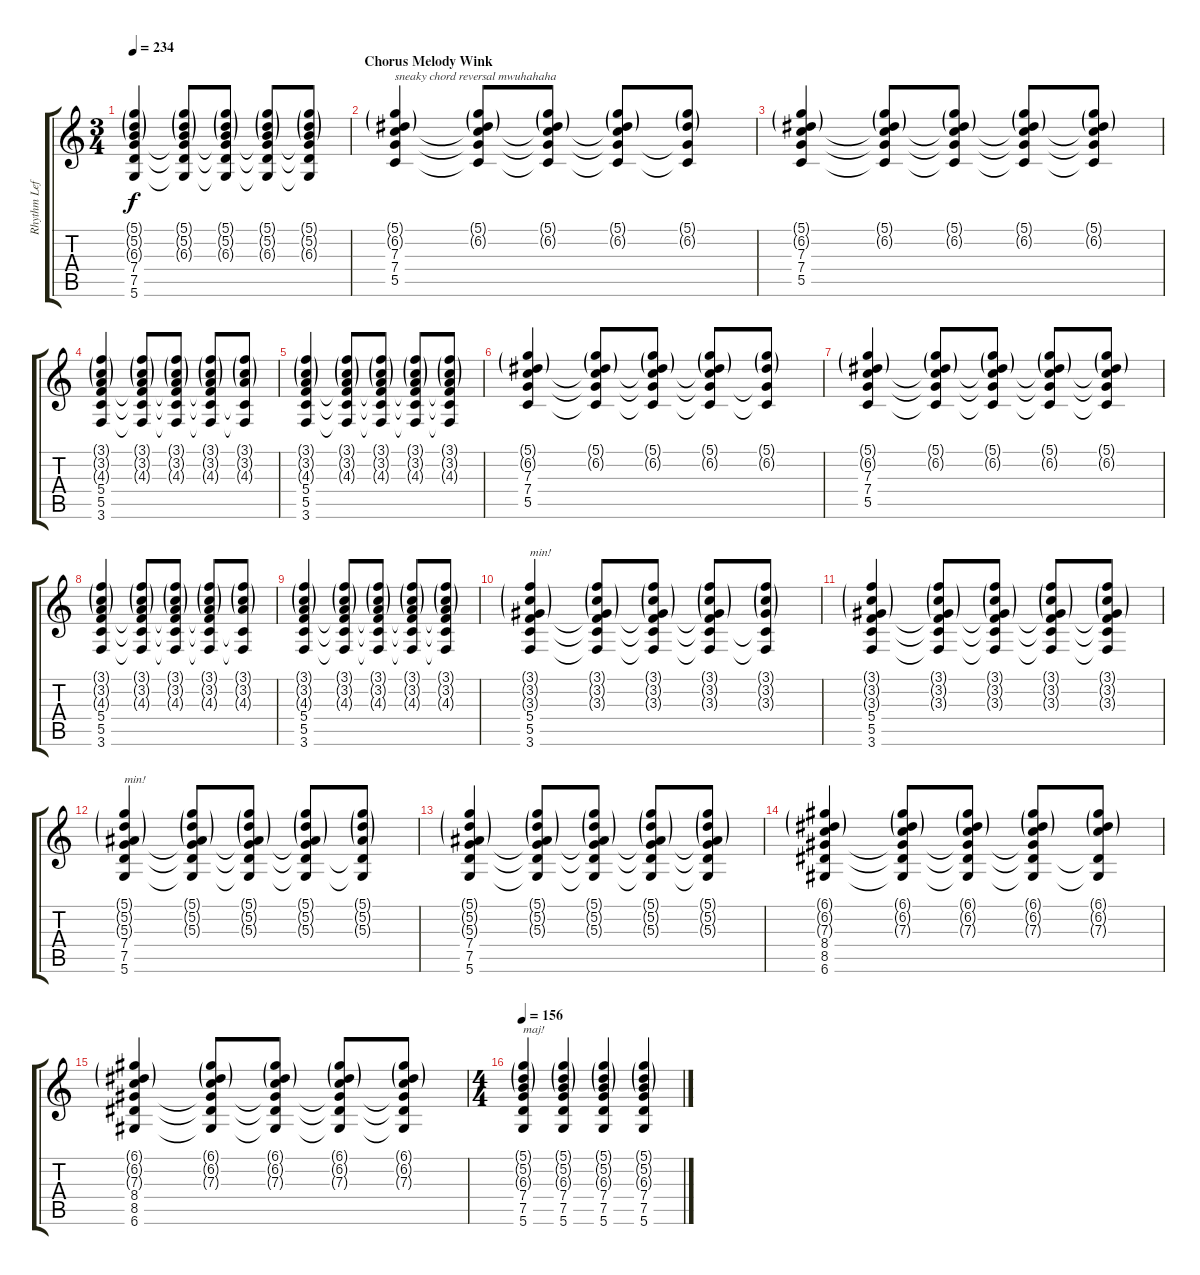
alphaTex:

\track ("Rhythm Left" "Rhythm Lef") {instrument distortionguitar}
\staff {score tabs}
\tuning (D4 A3 F3 C3 G2 D2) {hide}
\ts (3 4)
\tempo 234
\clef g2
\ks c
(5.1{g} 5.2{g} 6.3{g} 7.4 7.5 5.6).4{dy f} (5.1{g} 5.2{g} 6.3{g} 7.4{t} 7.5{t} 5.6{t}).8 (5.1{g} 5.2{g} 6.3{g} 7.4{t} 7.5{t} 5.6{t}).8 (5.1{g} 5.2{g} 6.3{g} 7.4{t} 7.5{t} 5.6{t}).8 (5.1{g} 5.2{g} 6.3{g} 7.4{t} 7.5{t} 5.6{t}).8 |
\section ("" "Chorus Melody Wink")
(5.1{g} 6.2{g} 7.3 7.4 5.5).4{txt "sneaky chord reversal mwuhahaha"} (5.1{g} 6.2{g} 7.3{t} 7.4{t} 5.5{t}).8 (5.1{g} 6.2{g} 7.3{t} 7.4{t} 5.5{t}).8 (5.1{g} 6.2{g} 7.3{t} 7.4{t} 5.5{t}).8 (5.1{g} 6.2{g} 7.4{t} 5.5{t}).8 |
(5.1{g} 6.2{g} 7.3 7.4 5.5).4 (5.1{g} 6.2{g} 7.3{t} 7.4{t} 5.5{t}).8 (5.1{g} 6.2{g} 7.3{t} 7.4{t} 5.5{t}).8 (5.1{g} 6.2{g} 7.3{t} 7.4{t} 5.5{t}).8 (5.1{g} 6.2{g} 7.3{t} 7.4{t} 5.5{t}).8 |
(3.1{g} 3.2{g} 4.3{g} 5.4 5.5 3.6).4 (3.1{g} 3.2{g} 4.3{g} 5.4{t} 5.5{t} 3.6{t}).8 (3.1{g} 3.2{g} 4.3{g} 5.4{t} 5.5{t} 3.6{t}).8 (3.1{g} 3.2{g} 4.3{g} 5.4{t} 5.5{t} 3.6{t}).8 (3.1{g} 3.2{g} 4.3{g} 5.5{t} 3.6{t}).8 |
(3.1{g} 3.2{g} 4.3{g} 5.4 5.5 3.6).4 (3.1{g} 3.2{g} 4.3{g} 5.4{t} 5.5{t} 3.6{t}).8 (3.1{g} 3.2{g} 4.3{g} 5.4{t} 5.5{t} 3.6{t}).8 (3.1{g} 3.2{g} 4.3{g} 5.4{t} 5.5{t} 3.6{t}).8 (3.1{g} 3.2{g} 4.3{g} 5.4{t} 5.5{t} 3.6{t}).8 |
(5.1{g} 6.2{g} 7.3 7.4 5.5).4 (5.1{g} 6.2{g} 7.3{t} 7.4{t} 5.5{t}).8 (5.1{g} 6.2{g} 7.3{t} 7.4{t} 5.5{t}).8 (5.1{g} 6.2{g} 7.3{t} 7.4{t} 5.5{t}).8 (5.1{g} 6.2{g} 7.4{t} 5.5{t}).8 |
(5.1{g} 6.2{g} 7.3 7.4 5.5).4 (5.1{g} 6.2{g} 7.3{t} 7.4{t} 5.5{t}).8 (5.1{g} 6.2{g} 7.3{t} 7.4{t} 5.5{t}).8 (5.1{g} 6.2{g} 7.3{t} 7.4{t} 5.5{t}).8 (5.1{g} 6.2{g} 7.3{t} 7.4{t} 5.5{t}).8 |
(3.1{g} 3.2{g} 4.3{g} 5.4 5.5 3.6).4 (3.1{g} 3.2{g} 4.3{g} 5.4{t} 5.5{t} 3.6{t}).8 (3.1{g} 3.2{g} 4.3{g} 5.4{t} 5.5{t} 3.6{t}).8 (3.1{g} 3.2{g} 4.3{g} 5.4{t} 5.5{t} 3.6{t}).8 (3.1{g} 3.2{g} 4.3{g} 5.5{t} 3.6{t}).8 |
(3.1{g} 3.2{g} 4.3{g} 5.4 5.5 3.6).4 (3.1{g} 3.2{g} 4.3{g} 5.4{t} 5.5{t} 3.6{t}).8 (3.1{g} 3.2{g} 4.3{g} 5.4{t} 5.5{t} 3.6{t}).8 (3.1{g} 3.2{g} 4.3{g} 5.4{t} 5.5{t} 3.6{t}).8 (3.1{g} 3.2{g} 4.3{g} 5.4{t} 5.5{t} 3.6{t}).8 |
(3.1{g} 3.2{g} 3.3{g} 5.4 5.5 3.6).4{txt "min!"} (3.1{g} 3.2{g} 3.3{g} 5.4{t} 5.5{t} 3.6{t}).8 (3.1{g} 3.2{g} 3.3{g} 5.4{t} 5.5{t} 3.6{t}).8 (3.1{g} 3.2{g} 3.3{g} 5.4{t} 5.5{t} 3.6{t}).8 (3.1{g} 3.2{g} 3.3{g} 5.5{t} 3.6{t}).8 |
(3.1{g} 3.2{g} 3.3{g} 5.4 5.5 3.6).4 (3.1{g} 3.2{g} 3.3{g} 5.4{t} 5.5{t} 3.6{t}).8 (3.1{g} 3.2{g} 3.3{g} 5.4{t} 5.5{t} 3.6{t}).8 (3.1{g} 3.2{g} 3.3{g} 5.4{t} 5.5{t} 3.6{t}).8 (3.1{g} 3.2{g} 3.3{g} 5.4{t} 5.5{t} 3.6{t}).8 |
(5.1{g} 5.2{g} 5.3{g} 7.4 7.5 5.6).4{txt "min!"} (5.1{g} 5.2{g} 5.3{g} 7.4{t} 7.5{t} 5.6{t}).8 (5.1{g} 5.2{g} 5.3{g} 7.4{t} 7.5{t} 5.6{t}).8 (5.1{g} 5.2{g} 5.3{g} 7.4{t} 7.5{t} 5.6{t}).8 (5.1{g} 5.2{g} 5.3{g} 7.5{t} 5.6{t}).8 |
(5.1{g} 5.2{g} 5.3{g} 7.4 7.5 5.6).4 (5.1{g} 5.2{g} 5.3{g} 7.4{t} 7.5{t} 5.6{t}).8 (5.1{g} 5.2{g} 5.3{g} 7.4{t} 7.5{t} 5.6{t}).8 (5.1{g} 5.2{g} 5.3{g} 7.4{t} 7.5{t} 5.6{t}).8 (5.1{g} 5.2{g} 5.3{g} 7.4{t} 7.5{t} 5.6{t}).8 |
(6.1{g} 6.2{g} 7.3{g} 8.4 8.5 6.6).4 (6.1{g} 6.2{g} 7.3{g} 8.4{t} 8.5{t} 6.6{t}).8 (6.1{g} 6.2{g} 7.3{g} 8.4{t} 8.5{t} 6.6{t}).8 (6.1{g} 6.2{g} 7.3{g} 8.4{t} 8.5{t} 6.6{t}).8 (6.1{g} 6.2{g} 7.3{g} 8.5{t} 6.6{t}).8 |
(6.1{g} 6.2{g} 7.3{g} 8.4 8.5 6.6).4 (6.1{g} 6.2{g} 7.3{g} 8.4{t} 8.5{t} 6.6{t}).8 (6.1{g} 6.2{g} 7.3{g} 8.4{t} 8.5{t} 6.6{t}).8 (6.1{g} 6.2{g} 7.3{g} 8.4{t} 8.5{t} 6.6{t}).8 (6.1{g} 6.2{g} 7.3{g} 8.4{t} 8.5{t} 6.6{t}).8 |
\ts (4 4)
\tempo 156
(5.1{g} 5.2{g} 6.3{g} 7.4 7.5 5.6).4{txt "maj!"} (5.1{g} 5.2{g} 6.3{g} 7.4 7.5 5.6).4 (5.1{g} 5.2{g} 6.3{g} 7.4 7.5 5.6).4 (5.1{g} 5.2{g} 6.3{g} 7.4 7.5 5.6).4
